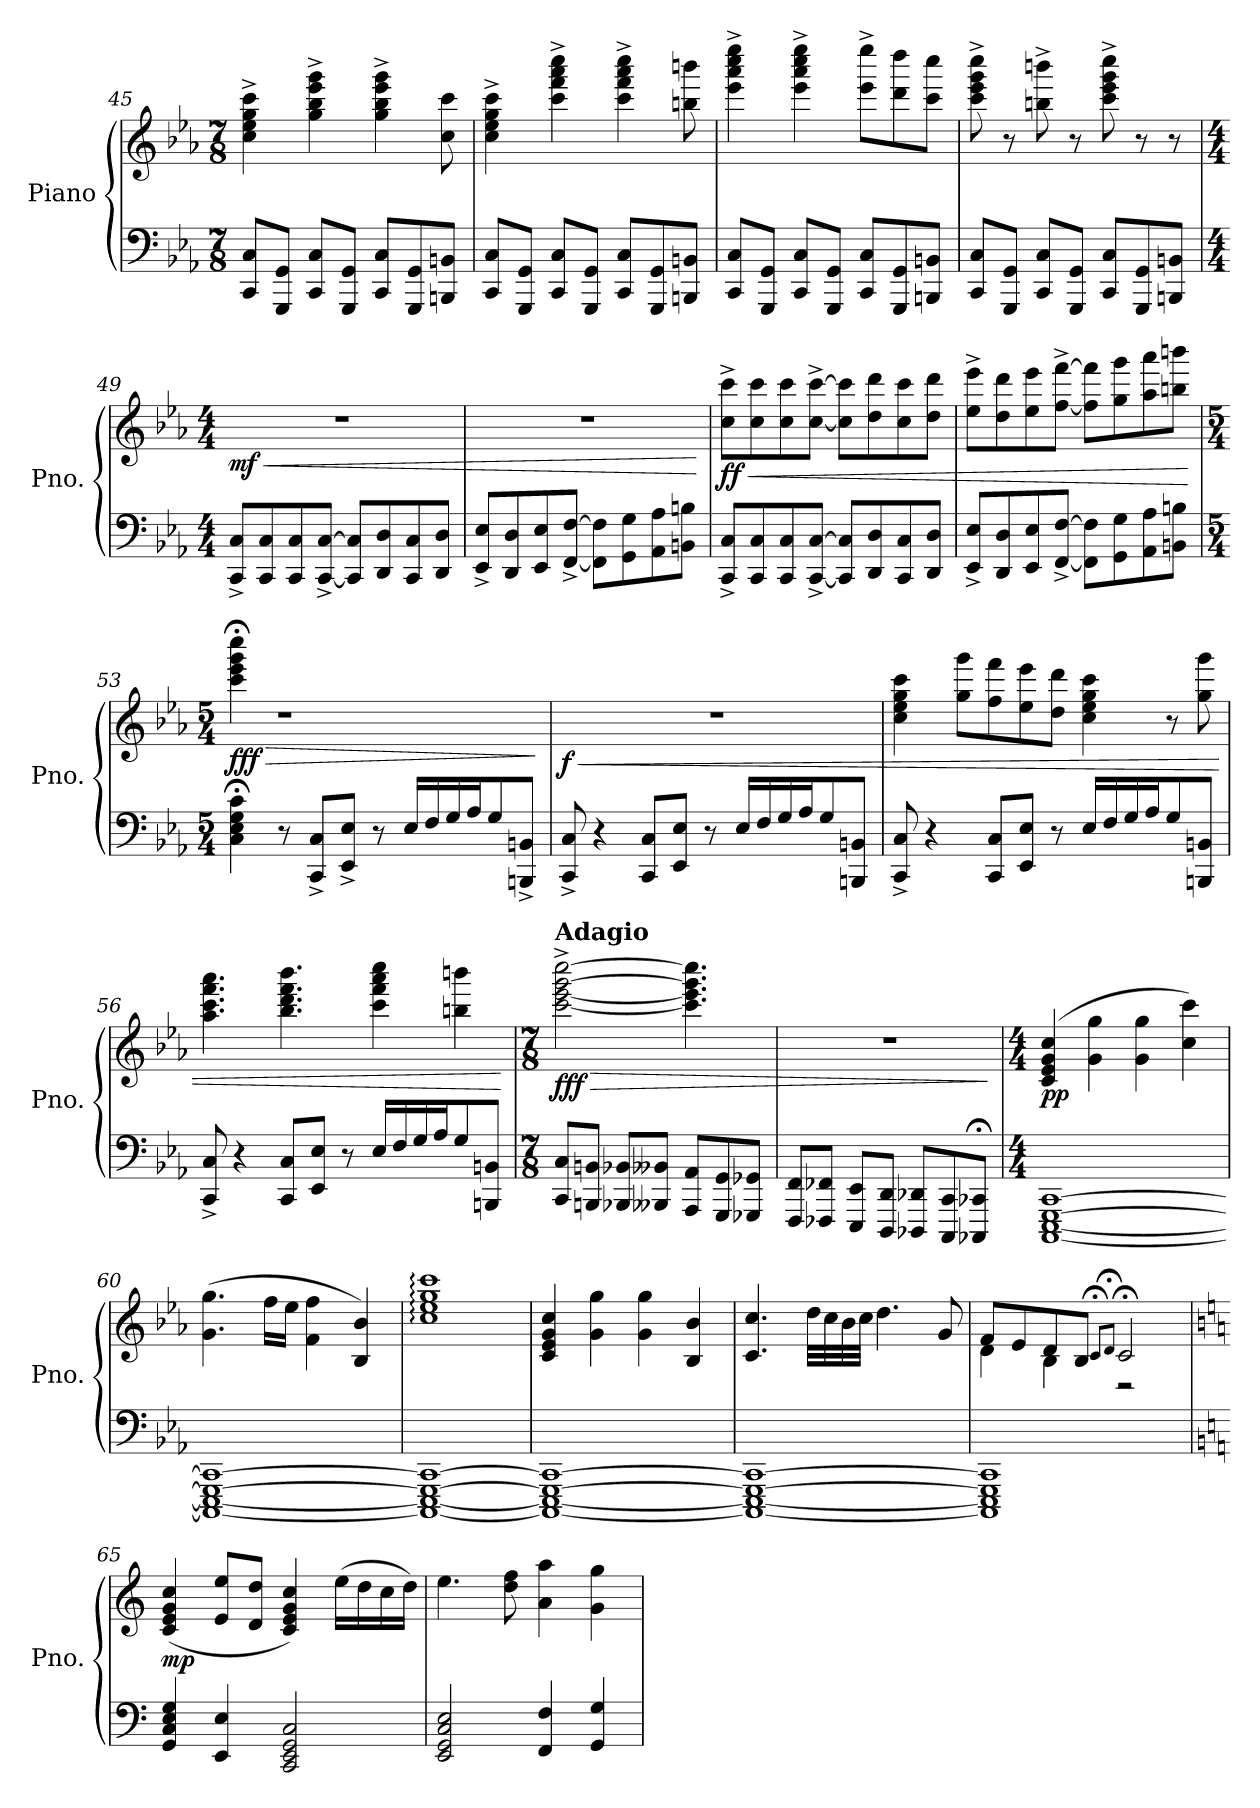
**kern	**kern	**dynam
*part1	*part1	*part1
*staff2	*staff1	*staff1/2
*I"Piano	*	*
*I'Pno.	*	*
*clefF4	*clefG2	*
*k[b-e-a-]	*k[b-e-a-]	*
*M7/8	*M7/8	*
=45	=45	=45
!	!	!LO:DY:b
8CC/ 8C/L	4cc\^ 4ee-\^ 4gg\^ 4ccc\^	other-dynamics
8GGG/ 8GG/J	.	.
8CC/ 8C/L	4gg\^ 4bb-\^ 4eee-\^ 4ggg\^	.
8GGG/ 8GG/J	.	.
8CC/ 8C/L	4gg\^ 4bb-\^ 4eee-\^ 4ggg\^	.
8GGG/ 8GG/	.	.
8BBBn/ 8BBn/J	8cc\ 8ccc\	.
=46	=46	=46
8CC/ 8C/L	4cc\^ 4ee-\^ 4gg\^ 4ccc\^	.
8GGG/ 8GG/J	.	.
8CC/ 8C/L	4ccc\^ 4fff\^ 4aaa-\^ 4cccc\^	.
8GGG/ 8GG/J	.	.
8CC/ 8C/L	4ccc\^ 4fff\^ 4aaa-\^ 4cccc\^	.
8GGG/ 8GG/	.	.
8BBBn/ 8BBn/J	8bbn\ 8bbbn\	.
!!LO:PB:g=z
=47	=47	=47
8CC/ 8C/L	4eee-\^ 4aaa-\^ 4cccc\^ 4eeee-\^	.
8GGG/ 8GG/J	.	.
8CC/ 8C/L	4eee-\^ 4aaa-\^ 4cccc\^ 4eeee-\^	.
8GGG/ 8GG/J	.	.
8CC/ 8C/L	8eee-\^ 8eeee-\^L	.
8GGG/ 8GG/	8ddd\ 8dddd\	.
8BBBn/ 8BBn/J	8ccc\ 8cccc\J	.
=48	=48	=48
8CC/ 8C/L	8ccc\^ 8eee-\^ 8ggg\^ 8cccc\^	.
8GGG/ 8GG/J	8r	.
8CC/ 8C/L	8bbn\^ 8bbbn\^	.
8GGG/ 8GG/J	8r	.
8CC/ 8C/L	8ccc\^ 8eee-\^ 8ggg\^ 8cccc\^	.
8GGG/ 8GG/	8r	.
8BBBn/ 8BBn/J	8r	.
=49	=49	=49
*M4/4	*M4/4	*
!	!	!LO:HP:b
!	!	!LO:DY:n=1:b
8CC/^ 8C/^L	1r	< mf
8CC/ 8C/	.	.
8CC/ 8C/	.	.
[8CC/^ [8C/^J	.	.
8CC/] 8C/]L	.	.
8DD/ 8D/	.	.
8CC/ 8C/	.	.
8DD/ 8D/J	.	.
=50	=50	=50
8EE-/^ 8E-/^L	1r	.
8DD/ 8D/	.	.
8EE-/ 8E-/	.	.
[8FF/^ [8F/^J	.	.
8FF\] 8F\]L	.	.
8GG\ 8G\	.	.
8AA-\ 8A-\	.	.
8BBn\ 8Bn\J	.	.
.	.	[
!!LO:LB:g=z
=51	=51	=51
!	!	!LO:HP:b
!	!	!LO:DY:n=1:b
8CC/^ 8C/^L	8cc\^ 8ccc\^L	< ff
8CC/ 8C/	8cc\ 8ccc\	.
8CC/ 8C/	8cc\ 8ccc\	.
[8CC/^ [8C/^J	[8cc\^ [8ccc\^J	.
8CC/] 8C/]L	8cc\] 8ccc\]L	.
8DD/ 8D/	8dd\ 8ddd\	.
8CC/ 8C/	8cc\ 8ccc\	.
8DD/ 8D/J	8dd\ 8ddd\J	.
=52	=52	=52
8EE-/^ 8E-/^L	8ee-\^ 8eee-\^L	.
8DD/ 8D/	8dd\ 8ddd\	.
8EE-/ 8E-/	8ee-\ 8eee-\	.
[8FF/^ [8F/^J	[8ff\^ [8fff\^J	.
8FF\] 8F\]L	8ff\] 8fff\]L	.
8GG\ 8G\	8gg\ 8ggg\	.
8AA-\ 8A-\	8aa-\ 8aaa-\	.
8BBn\ 8Bn\J	8bbn\ 8bbbn\J	.
.	.	[
=53	=53	=53
*M5/4	*M5/4	*
!	!	!LO:HP:b
!	!	!LO:DY:n=1:b
4C\;< 4E-\;< 4G\;< 4c\;<	4ccc\;< 4eee-\;< 4ggg\;< 4cccc\;<	> fff
8r	1r	.
8CC/^ 8C/^L	.	.
8EE-/^ 8E-/^J	.	.
8r	.	.
16E-/LL	.	.
16F/	.	.
16G/	.	.
16A-/J	.	.
8G/	.	.
8BBBn/^ 8BBn/^J	.	.
.	.	]
!!LO:LB:g=z
=54	=54	=54
!	!	!LO:HP:b
!	!	!LO:DY:n=1:b
8CC/^ 8C/^	4%5r	< f
4r	.	.
8CC/ 8C/L	.	.
8EE-/ 8E-/J	.	.
8r	.	.
16E-/LL	.	.
16F/	.	.
16G/	.	.
16A-/J	.	.
8G/	.	.
8BBBn/ 8BBn/J	.	.
=55	=55	=55
8CC/^ 8C/^	4cc\ 4ee-\ 4gg\ 4ccc\	.
4r	.	.
.	8gg\ 8ggg\L	.
8CC/ 8C/L	8ff\ 8fff\	.
8EE-/ 8E-/J	8ee-\ 8eee-\	.
8r	8dd\ 8ddd\J	.
16E-/LL	4cc\ 4ee-\ 4gg\ 4ccc\	.
16F/	.	.
16G/	.	.
16A-/J	.	.
8G/	8r	.
8BBBn/ 8BBn/J	8gg\ 8ggg\	.
=56	=56	=56
8CC/^ 8C/^	4.aa-\ 4.ccc\ 4.fff\ 4.aaa-\	.
4r	.	.
8CC/ 8C/L	4.bb-\ 4.ddd\ 4.fff\ 4.bbb-\	.
8EE-/ 8E-/J	.	.
8r	.	.
16E-/LL	4ccc\ 4fff\ 4aaa-\ 4cccc\	.
16F/	.	.
16G/	.	.
16A-/J	.	.
8G/	4bbn\ 4bbbn\	.
8BBBn/ 8BBn/J	.	.
.	.	[
!!LO:LB:g=z
=57	=57	=57
*M7/8	*M7/8	*
!	!LO:TX:a:B:t=Adagio	!
!	!	!LO:HP:b
!	!	!LO:DY:n=1:b
8CC/ 8C/L	[2ccc\^ [2eee-\^ [2ggg\^ [2cccc\^	> fff
8BBBn/ 8BBn/J	.	.
8BBB-X/ 8BB-X/L	.	.
8BBB--X/ 8BB--X/J	.	.
8AAA-/ 8AA-/L	4.ccc\] 4.eee-\] 4.ggg\] 4.cccc\]	.
8GGG/ 8GG/	.	.
8GGG-X/ 8GG-X/J	.	.
=58	=58	=58
8FFF/ 8FF/L	2..r	.
8FFF-X/ 8FF-X/J	.	.
8EEE-/ 8EE-/L	.	.
8DDD/ 8DD/J	.	.
8DDD-X/ 8DD-X/L	.	.
8CCC/ 8CC/	.	.
8CCC-X/;< 8CC-X/;<J	.	.
.	.	]
=59	=59	=59
*M4/4	*M4/4	*
!	!	!LO:DY:b
[1CCC [1EEE- [1GGG [1CC	(>4c/ 4e-/ 4g/ 4cc/	pp
.	4g\ 4gg\	.
.	4g\ 4gg\	.
.	4cc\ 4ccc\)	.
=60	=60	=60
1CCC_ 1EEE-_ 1GGG_ 1CC_	(>4.g\ 4.gg\	.
.	16ff\LL	.
.	16ee-\JJ	.
.	4f\ 4ff\	.
.	4B-/ 4b-/)	.
=61	=61	=61
1CCC_ 1EEE-_ 1GGG_ 1CC_	1cc: 1ee-: 1gg: 1ccc:	.
=62	=62	=62
1CCC_ 1EEE-_ 1GGG_ 1CC_	4c/ 4e-/ 4g/ 4cc/	.
.	4g\ 4gg\	.
.	4g\ 4gg\	.
.	4B-/ 4b-/	.
!!LO:PB:g=z
=63	=63	=63
1CCC_ 1EEE-_ 1GGG_ 1CC_	4.c/ 4.cc/	.
.	32dd\LLL	.
.	32cc\	.
.	32b-\	.
.	32cc\JJJ	.
.	4.dd\	.
.	8g/	.
=64	=64	=64
*	*^	*
1CCC] 1EEE-] 1GGG] 1CC]	8f/L	4d\	.
.	8e-/	.	.
.	8d/	4B-\	.
.	8B-/J	.	.
.	8qc;</L	.	.
.	8qd;</J	.	.
.	2c;</	2r	.
*	*v	*v	*
=65	=65	=65
*k[]	*k[]	*
*	*^	*
!	!LO:TX:a:B:t=Cantabile	!	!
!	!	!	!LO:DY:b
*	*v	*v	*
4GG/ 4C/ 4E/ 4G/	(<4c/ 4e/ 4g/ 4cc/	mp
4EE/ 4E/	8e/ 8ee/L	.
.	8d/ 8dd/J	.
2CC/ 2EE/ 2GG/ 2C/	4c/ 4e/ 4g/ 4cc/)	.
.	(>16ee\LL	.
.	16dd\	.
.	16cc\	.
.	16dd\JJ)	.
=66	=66	=66
2EE/ 2GG/ 2C/ 2E/	4.ee\	.
.	8dd\ 8ff\	.
4FF/ 4F/	4a\ 4aa\	.
4GG/ 4G/	4g\ 4gg\	.
=	=	=
*-	*-	*-
